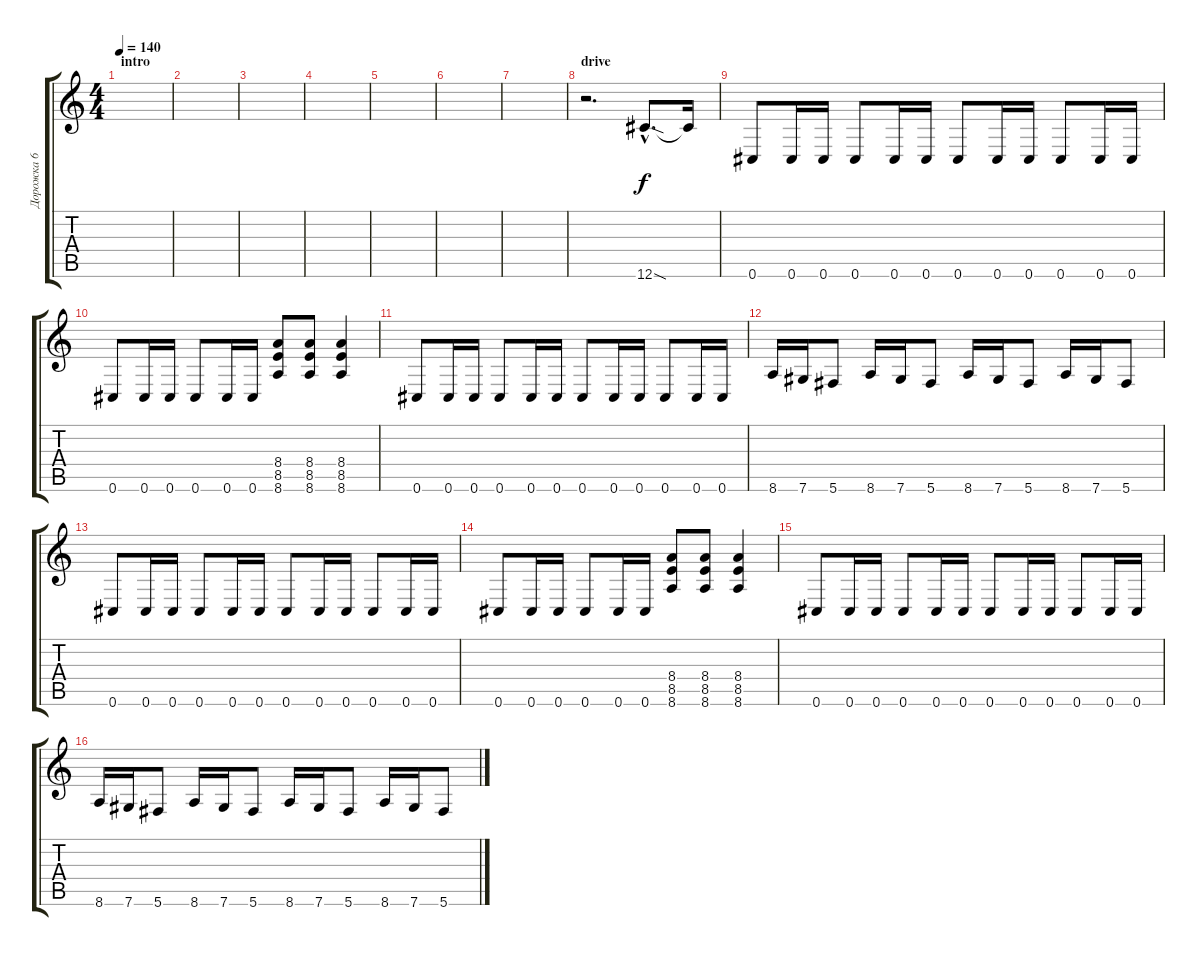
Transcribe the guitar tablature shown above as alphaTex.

\track ("Дорожка 6" "Дорожка 6") {instrument distortionguitar}
\staff {score tabs}
\tuning (Eb4 Bb3 Gb3 Db3 Ab2 Db2) {hide}
\ts (4 4)
\section ("" "intro")
\tempo 140
\clef g2
\ks c
|
|
|
|
|
|
|
\section ("" "drive")
r.2{d} 12.6{sod hac}.8{d} 12.6{t}.16 |
0.6.8 0.6.16 0.6.16 0.6.8 0.6.16 0.6.16 0.6.8 0.6.16 0.6.16 0.6.8 0.6.16 0.6.16 |
0.6.8 0.6.16 0.6.16 0.6.8 0.6.16 0.6.16 (8.4 8.5 8.6).8 (8.4 8.5 8.6).8 (8.4 8.5 8.6).4 |
0.6.8 0.6.16 0.6.16 0.6.8 0.6.16 0.6.16 0.6.8 0.6.16 0.6.16 0.6.8 0.6.16 0.6.16 |
8.6.16 7.6.16 5.6.8 8.6.16 7.6.16 5.6.8 8.6.16 7.6.16 5.6.8 8.6.16 7.6.16 5.6.8 |
0.6.8 0.6.16 0.6.16 0.6.8 0.6.16 0.6.16 0.6.8 0.6.16 0.6.16 0.6.8 0.6.16 0.6.16 |
0.6.8 0.6.16 0.6.16 0.6.8 0.6.16 0.6.16 (8.4 8.5 8.6).8 (8.4 8.5 8.6).8 (8.4 8.5 8.6).4 |
0.6.8 0.6.16 0.6.16 0.6.8 0.6.16 0.6.16 0.6.8 0.6.16 0.6.16 0.6.8 0.6.16 0.6.16 |
8.6.16 7.6.16 5.6.8 8.6.16 7.6.16 5.6.8 8.6.16 7.6.16 5.6.8 8.6.16 7.6.16 5.6.8
